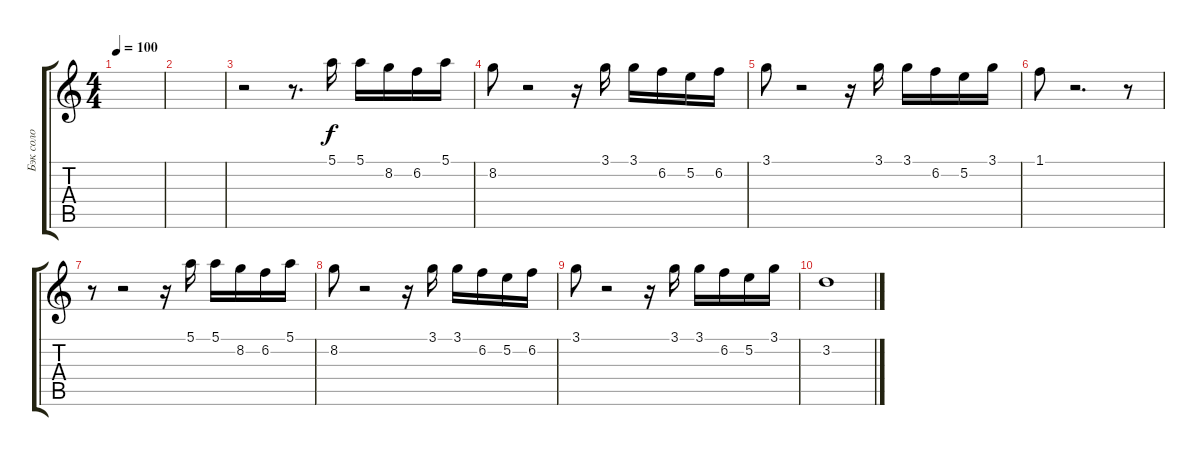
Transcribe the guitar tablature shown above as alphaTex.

\track ("Бэк соло" "Бэк соло") {instrument acousticguitarsteel}
\staff {score tabs}
\tuning (E4 B3 G3 D3 A2 E2) {hide}
\ts (4 4)
\tempo 100
\clef g2
\ks c
|
|
r.2 r.8{d} 5.1.16 5.1.16 8.2.16 6.2.16 5.1.16 |
8.2.8 r.2 r.16 3.1.16 3.1.16 6.2.16 5.2.16 6.2.16 |
3.1.8 r.2 r.16 3.1.16 3.1.16 6.2.16 5.2.16 3.1.16 |
1.1.8 r.2{d} r.8 |
r.8 r.2 r.16 5.1.16 5.1.16 8.2.16 6.2.16 5.1.16 |
8.2.8 r.2 r.16 3.1.16 3.1.16 6.2.16 5.2.16 6.2.16 |
3.1.8 r.2 r.16 3.1.16 3.1.16 6.2.16 5.2.16 3.1.16 |
3.2.1
